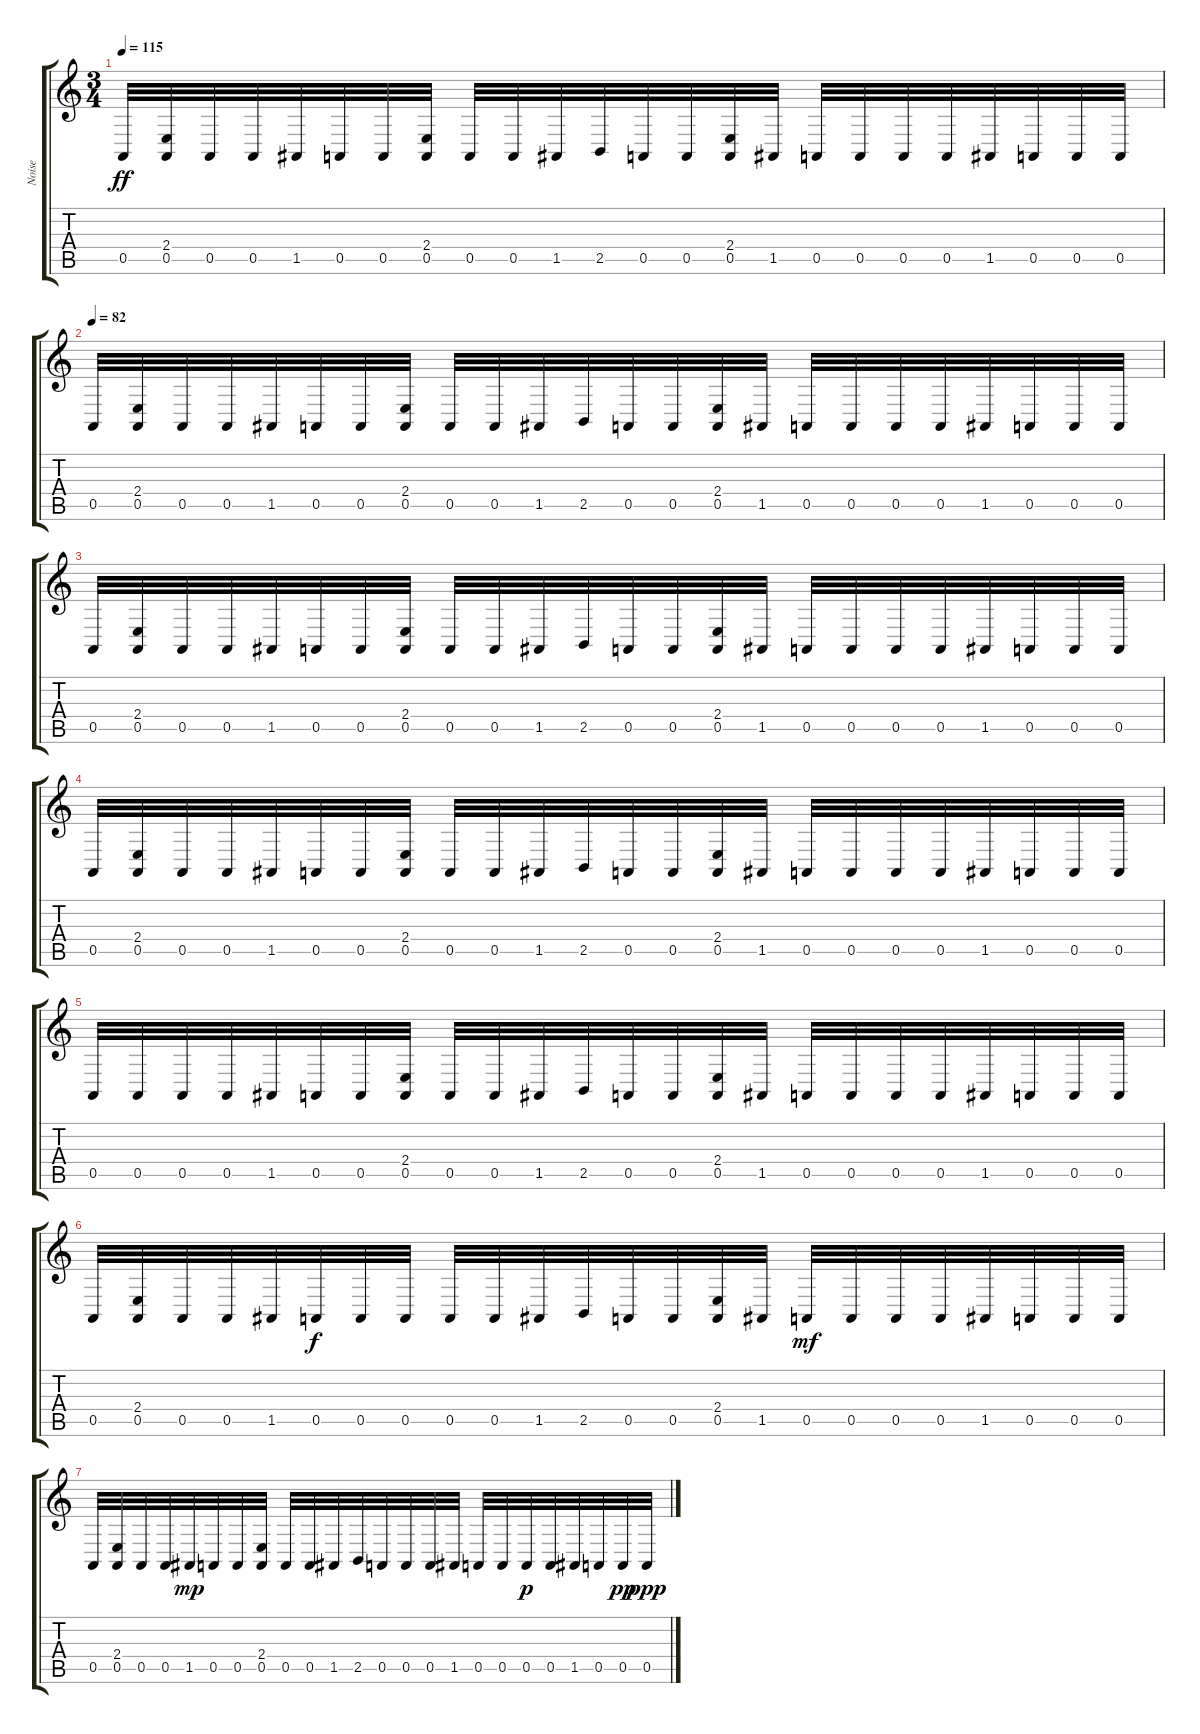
\track ("Noise" "Noise") {instrument applause}
\staff {score tabs}
\tuning (E4 B3 G3 D3 A2 E2) {hide}
\ts (3 4)
\tempo 115
\clef g2
\ks c
0.5.32{dy ff} (2.4 0.5).32 0.5.32 0.5.32 1.5.32 0.5.32 0.5.32 (2.4 0.5).32 0.5.32 0.5.32 1.5.32 2.5.32 0.5.32 0.5.32 (2.4 0.5).32 1.5.32 0.5.32 0.5.32 0.5.32 0.5.32 1.5.32 0.5.32 0.5.32 0.5.32 |
\tempo 82
0.5.32 (2.4 0.5).32 0.5.32 0.5.32 1.5.32 0.5.32 0.5.32 (2.4 0.5).32 0.5.32 0.5.32 1.5.32 2.5.32 0.5.32 0.5.32 (2.4 0.5).32 1.5.32 0.5.32 0.5.32 0.5.32 0.5.32 1.5.32 0.5.32 0.5.32 0.5.32 |
0.5.32 (2.4 0.5).32 0.5.32 0.5.32 1.5.32 0.5.32 0.5.32 (2.4 0.5).32 0.5.32 0.5.32 1.5.32 2.5.32 0.5.32 0.5.32 (2.4 0.5).32 1.5.32 0.5.32 0.5.32 0.5.32 0.5.32 1.5.32 0.5.32 0.5.32 0.5.32 |
0.5.32 (2.4 0.5).32 0.5.32 0.5.32 1.5.32 0.5.32 0.5.32 (2.4 0.5).32 0.5.32 0.5.32 1.5.32 2.5.32 0.5.32 0.5.32 (2.4 0.5).32 1.5.32 0.5.32 0.5.32 0.5.32 0.5.32 1.5.32 0.5.32 0.5.32 0.5.32 |
0.5.32 0.5.32 0.5.32 0.5.32 1.5.32 0.5.32 0.5.32 (2.4 0.5).32 0.5.32 0.5.32 1.5.32 2.5.32 0.5.32 0.5.32 (2.4 0.5).32 1.5.32 0.5.32 0.5.32 0.5.32 0.5.32 1.5.32 0.5.32 0.5.32 0.5.32 |
0.5.32 (2.4 0.5).32 0.5.32 0.5.32 1.5.32 0.5.32{dy f} 0.5.32 0.5.32 0.5.32 0.5.32 1.5.32 2.5.32 0.5.32 0.5.32 (2.4 0.5).32 1.5.32 0.5.32{dy mf} 0.5.32 0.5.32 0.5.32 1.5.32 0.5.32 0.5.32 0.5.32 |
0.5.32 (2.4 0.5).32 0.5.32 0.5.32 1.5.32{dy mp} 0.5.32 0.5.32 (2.4 0.5).32 0.5.32 0.5.32 1.5.32 2.5.32 0.5.32 0.5.32 0.5.32 1.5.32 0.5.32 0.5.32 0.5.32{dy p} 0.5.32 1.5.32 0.5.32 0.5.32{dy pp} 0.5.32{dy ppp}
